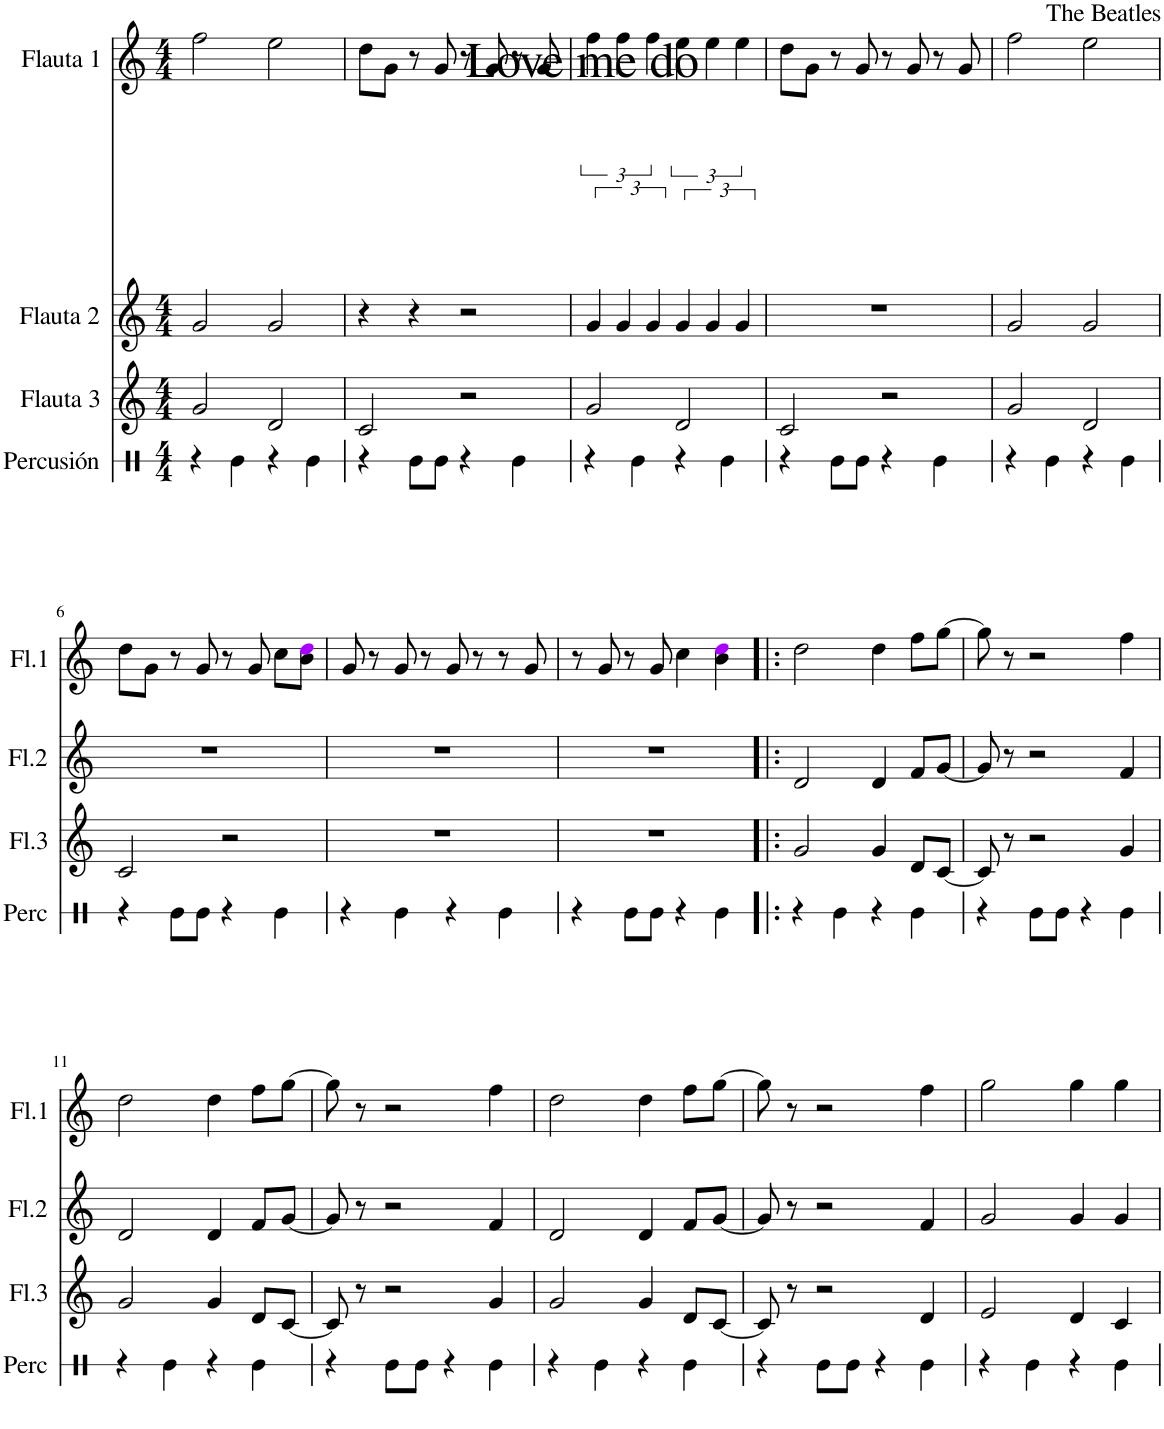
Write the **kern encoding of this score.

**kern	**kern	**kern	**harte	**kern	**harte
*part4	*part3	*part2	*part2	*part1	*part1
*staff4	*staff3	*staff2	*	*staff1	*
*I"Percusión	*I"Flauta 3	*I"Flauta 2	*	*I"Flauta 1	*
*I'Perc	*I'Fl.3	*I'Fl.2	*	*I'Fl.1	*
*stria1	*	*	*	*	*
*clefX	*clefG2	*clefG2	*	*clefG2	*
*k[]	*k[]	*k[]	*	*k[]	*
*M4/4	*M4/4	*M4/4	*	*M4/4	*
=1	=1	=1	=1	=1	=1
4r	2g/	2g/	.	2ff\	.
4Re\	.	.	.	.	.
4r	2d/	2g/	.	2ee\	.
4Re\	.	.	.	.	.
=2	=2	=2	=2	=2	=2
4r	2c/	4r	.	8dd\L	.
.	.	.	.	8g\J	.
8Re\L	.	4r	.	8r	.
8Re\J	.	.	.	8g/	.
4r	2r	2r	.	8r	.
.	.	.	.	8g/	.
4Re\	.	.	.	8r	.
.	.	.	.	8g/	.
=3	=3	=3	=3	=3	=3
4r	2g/	6g/	.	6ff\	.
.	.	6g/	.	6ff\	.
4Re\	.	.	.	.	.
.	.	6g/	.	6ff\	.
4r	2d/	6g/	.	6ee\	.
.	.	6g/	.	6ee\	.
4Re\	.	.	.	.	.
.	.	6g/	.	6ee\	.
=4	=4	=4	=4	=4	=4
4r	2c/	1r	.	8dd\L	.
.	.	.	.	8g\J	.
8Re\L	.	.	.	8r	.
8Re\J	.	.	.	8g/	.
4r	2r	.	.	8r	.
.	.	.	.	8g/	.
4Re\	.	.	.	8r	.
.	.	.	.	8g/	.
=5	=5	=5	=5	=5	=5
4r	2g/	2g/	.	2ff\	.
4Re\	.	.	.	.	.
4r	2d/	2g/	.	2ee\	.
4Re\	.	.	.	.	.
!!LO:LB:g=z
=6	=6	=6	=6	=6	=6
4r	2c/	1r	.	8dd\L	.
.	.	.	.	8g\J	.
8Re\L	.	.	.	8r	.
8Re\J	.	.	.	8g/	.
4r	2r	.	.	8r	.
.	.	.	.	8g/	.
4Re\	.	.	.	8cc\L	.
.	.	.	.	8b\ 8ddi\J	.
=7	=7	=7	=7	=7	=7
4r	1r	1r	.	8g/	.
.	.	.	.	8r	.
4Re\	.	.	.	8g/	.
.	.	.	.	8r	.
4r	.	.	.	8g/	.
.	.	.	.	8r	.
4Re\	.	.	.	8r	.
.	.	.	.	8g/	.
=8	=8	=8	=8	=8	=8
4r	1r	1r	.	8r	.
.	.	.	.	8g/	.
8Re\L	.	.	.	8r	.
8Re\J	.	.	.	8g/	.
4r	.	.	.	4cc\	.
4Re\	.	.	.	4b\ 4ddi\	.
=9!|:	=9!|:	=9!|:	=9!|:	=9!|:	=9!|:
!	!	!	!LO:H:n=1:kt=N.C.	!	!
!	!	!	!LO:H:n=2:kt=N.C.	!	!LO:H:n=1:kt=N.C.
!	!	!	!	!	!LO:H:n=2:kt=N.C.
4r	2g/	2d/	N N	2dd\	N N
4Re\	.	.	.	.	.
!	!	!	!LO:H:kt=N.C.	!	!LO:H:kt=N.C.
4r	4g/	4d/	N	4dd\	N
!	!	!	!LO:H:kt=N.C.	!	!LO:H:kt=N.C.
4Re\	8d/L	8f/L	N	8ff\L	N
.	[8c/J	[8g/J	.	[8gg\J	.
=10	=10	=10	=10	=10	=10
!	!	!	!LO:H:kt=N.C.	!	!LO:H:kt=N.C.
4r	8c/]	8g/]	N	8gg\]	N
.	8r	8r	.	8r	.
!	!	!	!LO:H:n=1:kt=N.C.	!	!
!	!	!	!LO:H:n=2:kt=N.C.	!	!LO:H:n=1:kt=N.C.
!	!	!	!	!	!LO:H:n=2:kt=N.C.
8Re\L	2r	2r	N N	2r	N N
8Re\J	.	.	.	.	.
4r	.	.	.	.	.
4Re\	4g/	4f/	.	4ff\	.
!!LO:LB:g=z
=11	=11	=11	=11	=11	=11
!	!	!	!LO:H:n=1:kt=N.C.	!	!
!	!	!	!LO:H:n=2:kt=N.C.	!	!LO:H:n=1:kt=N.C.
!	!	!	!	!	!LO:H:n=2:kt=N.C.
4r	2g/	2d/	N N	2dd\	N N
4Re\	.	.	.	.	.
!	!	!	!LO:H:kt=N.C.	!	!LO:H:kt=N.C.
4r	4g/	4d/	N	4dd\	N
!	!	!	!LO:H:kt=N.C.	!	!LO:H:kt=N.C.
4Re\	8d/L	8f/L	N	8ff\L	N
.	[8c/J	[8g/J	.	[8gg\J	.
=12	=12	=12	=12	=12	=12
!	!	!	!LO:H:kt=N.C.	!	!LO:H:kt=N.C.
4r	8c/]	8g/]	N	8gg\]	N
.	8r	8r	.	8r	.
!	!	!	!LO:H:n=1:kt=N.C.	!	!
!	!	!	!LO:H:n=2:kt=N.C.	!	!LO:H:n=1:kt=N.C.
!	!	!	!	!	!LO:H:n=2:kt=N.C.
8Re\L	2r	2r	N N	2r	N N
8Re\J	.	.	.	.	.
4r	.	.	.	.	.
4Re\	4g/	4f/	.	4ff\	.
=13	=13	=13	=13	=13	=13
!	!	!	!LO:H:n=1:kt=N.C.	!	!
!	!	!	!LO:H:n=2:kt=N.C.	!	!LO:H:n=1:kt=N.C.
!	!	!	!	!	!LO:H:n=2:kt=N.C.
4r	2g/	2d/	N N	2dd\	N N
4Re\	.	.	.	.	.
!	!	!	!LO:H:kt=N.C.	!	!LO:H:kt=N.C.
4r	4g/	4d/	N	4dd\	N
!	!	!	!LO:H:kt=N.C.	!	!LO:H:kt=N.C.
4Re\	8d/L	8f/L	N	8ff\L	N
.	[8c/J	[8g/J	.	[8gg\J	.
=14	=14	=14	=14	=14	=14
!	!	!	!LO:H:kt=N.C.	!	!LO:H:kt=N.C.
4r	8c/]	8g/]	N	8gg\]	N
.	8r	8r	.	8r	.
!	!	!	!LO:H:kt=N.C.	!	!LO:H:n=1:kt=N.C.
!	!	!	!	!	!LO:H:n=2:kt=N.C.
8Re\L	2r	2r	N	2r	N N
8Re\J	.	.	.	.	.
4r	.	.	.	.	.
4Re\	4d/	4f/	.	4ff\	.
=15	=15	=15	=15	=15	=15
!	!	!	!LO:H:n=1:kt=N.C.	!	!
!	!	!	!LO:H:n=2:kt=N.C.	!	!LO:H:n=1:kt=N.C.
!	!	!	!	!	!LO:H:n=2:kt=N.C.
4r	2e/	2g/	N N	2gg\	N N
4Re\	.	.	.	.	.
!	!	!	!LO:H:kt=N.C.	!	!LO:H:kt=N.C.
4r	4d/	4g/	N	4gg\	N
4Re\	4c/	4g/	.	4gg\	.
=	=	=	=	=	=
*-	*-	*-	*-	*-	*-
